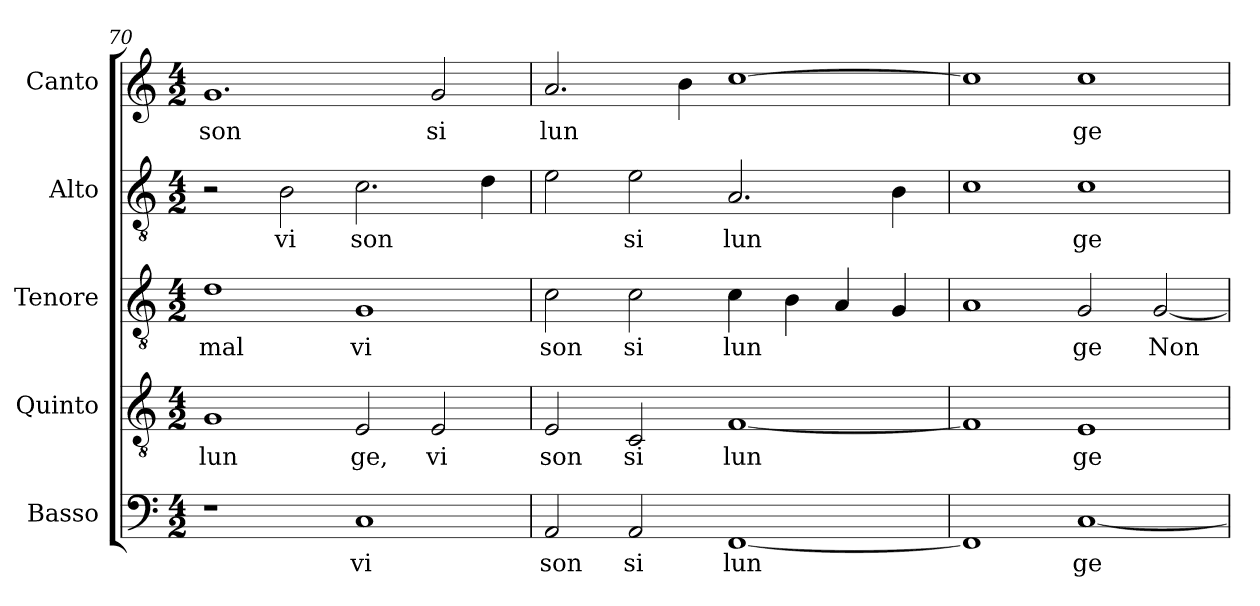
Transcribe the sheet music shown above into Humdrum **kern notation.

**kern	**text	**kern	**text	**kern	**text	**kern	**text	**kern	**text
*part5	*part5	*part4	*part4	*part3	*part3	*part2	*part2	*part1	*part1
*staff5	*staff5	*staff4	*staff4	*staff3	*staff3	*staff2	*staff2	*staff1	*staff1
*I"Basso	*	*I"Quinto	*	*I"Tenore	*	*I"Alto	*	*I"Canto	*
*I'Basso	*	*I'Quinto	*	*I'Tenore	*	*I'Alto	*	*I'Canto	*
*clefF4	*	*clefGv2	*	*clefGv2	*	*clefGv2	*	*clefG2	*
*	*	*	*	*k[]	*	*	*	*	*
*	*	*	*	*C:	*	*	*	*	*
*M4/2	*	*M4/2	*	*M4/2	*	*M4/2	*	*M4/2	*
=70	=70	=70	=70	=70	=70	=70	=70	=70	=70
!	!	!	!LO:LY:b:cj	!	!LO:LY:b:cj	!	!	!	!LO:LY:b:cj
1r	.	1G	lun	1d	mal	2r	.	1.g>	son
!	!	!	!	!	!	!	!LO:LY:b:cj	!	!
.	.	.	.	.	.	2B\	vi	.	.
!	!LO:LY:b:cj	!	!LO:LY:b:cj	!	!LO:LY:b:cj	!	!LO:LY:b	!	!
1C	vi	2E/	ge,	1G	vi	2.c\	son	.	.
!	!	!	!LO:LY:b:cj	!	!	!	!	!	!LO:LY:b:cj
.	.	2E/	vi	.	.	.	.	2g/	si
.	.	.	.	.	.	4d\	.	.	.
!!LO:LB:g=z
=71	=71	=71	=71	=71	=71	=71	=71	=71	=71
!	!LO:LY:b:cj	!	!LO:LY:b:cj	!	!LO:LY:b:cj	!	!	!	!LO:LY:b
*	*	*	*	*	*	*^	*	*	*
2AA/	son	2E/	son	2c\	son	2e\	64ryy	.	2.a/	lun
.	.	.	.	.	.	.	1ryy	.	.	.
!	!LO:LY:b:cj	!	!LO:LY:b:cj	!	!LO:LY:b:cj	!	!	!LO:LY:b:cj	!	!
2AA/	si	2C/	si	2c\	si	2e\	.	si	.	.
.	.	.	.	.	.	.	.	.	4b\	.
!	!LO:LY:b:cj	!	!LO:LY:b:cj	!	!LO:LY:b	!	!	!LO:LY:b	!	!
[<1FF	lun	[<1F	lun	4c\	lun	2.A/	.	lun	[>1cc	.
.	.	.	.	.	.	.	2ryy	.	.	.
.	.	.	.	4B\	.	.	.	.	.	.
.	.	.	.	4A/	.	.	.	.	.	.
.	.	.	.	.	.	.	4ryy	.	.	.
.	.	.	.	4G/	.	4B\	.	.	.	.
.	.	.	.	.	.	.	8...ryy	.	.	.
*	*	*	*	*	*	*v	*v	*	*	*
=72	=72	=72	=72	=72	=72	=72	=72	=72	=72
1FF]	.	1F]	.	1A	.	1c	.	1cc]	.
!	!LO:LY:b:cj	!	!LO:LY:b:cj	!	!LO:LY:b:cj	!	!LO:LY:b:cj	!	!LO:LY:b:cj
[<1C	ge	1E	ge	2G/	ge	1c	ge	1cc	ge
!	!	!	!	!	!LO:LY:b	!	!	!	!
.	.	.	.	[<2G/	Non	.	.	.	.
=	=	=	=	=	=	=	=	=	=
*-	*-	*-	*-	*-	*-	*-	*-	*-	*-
